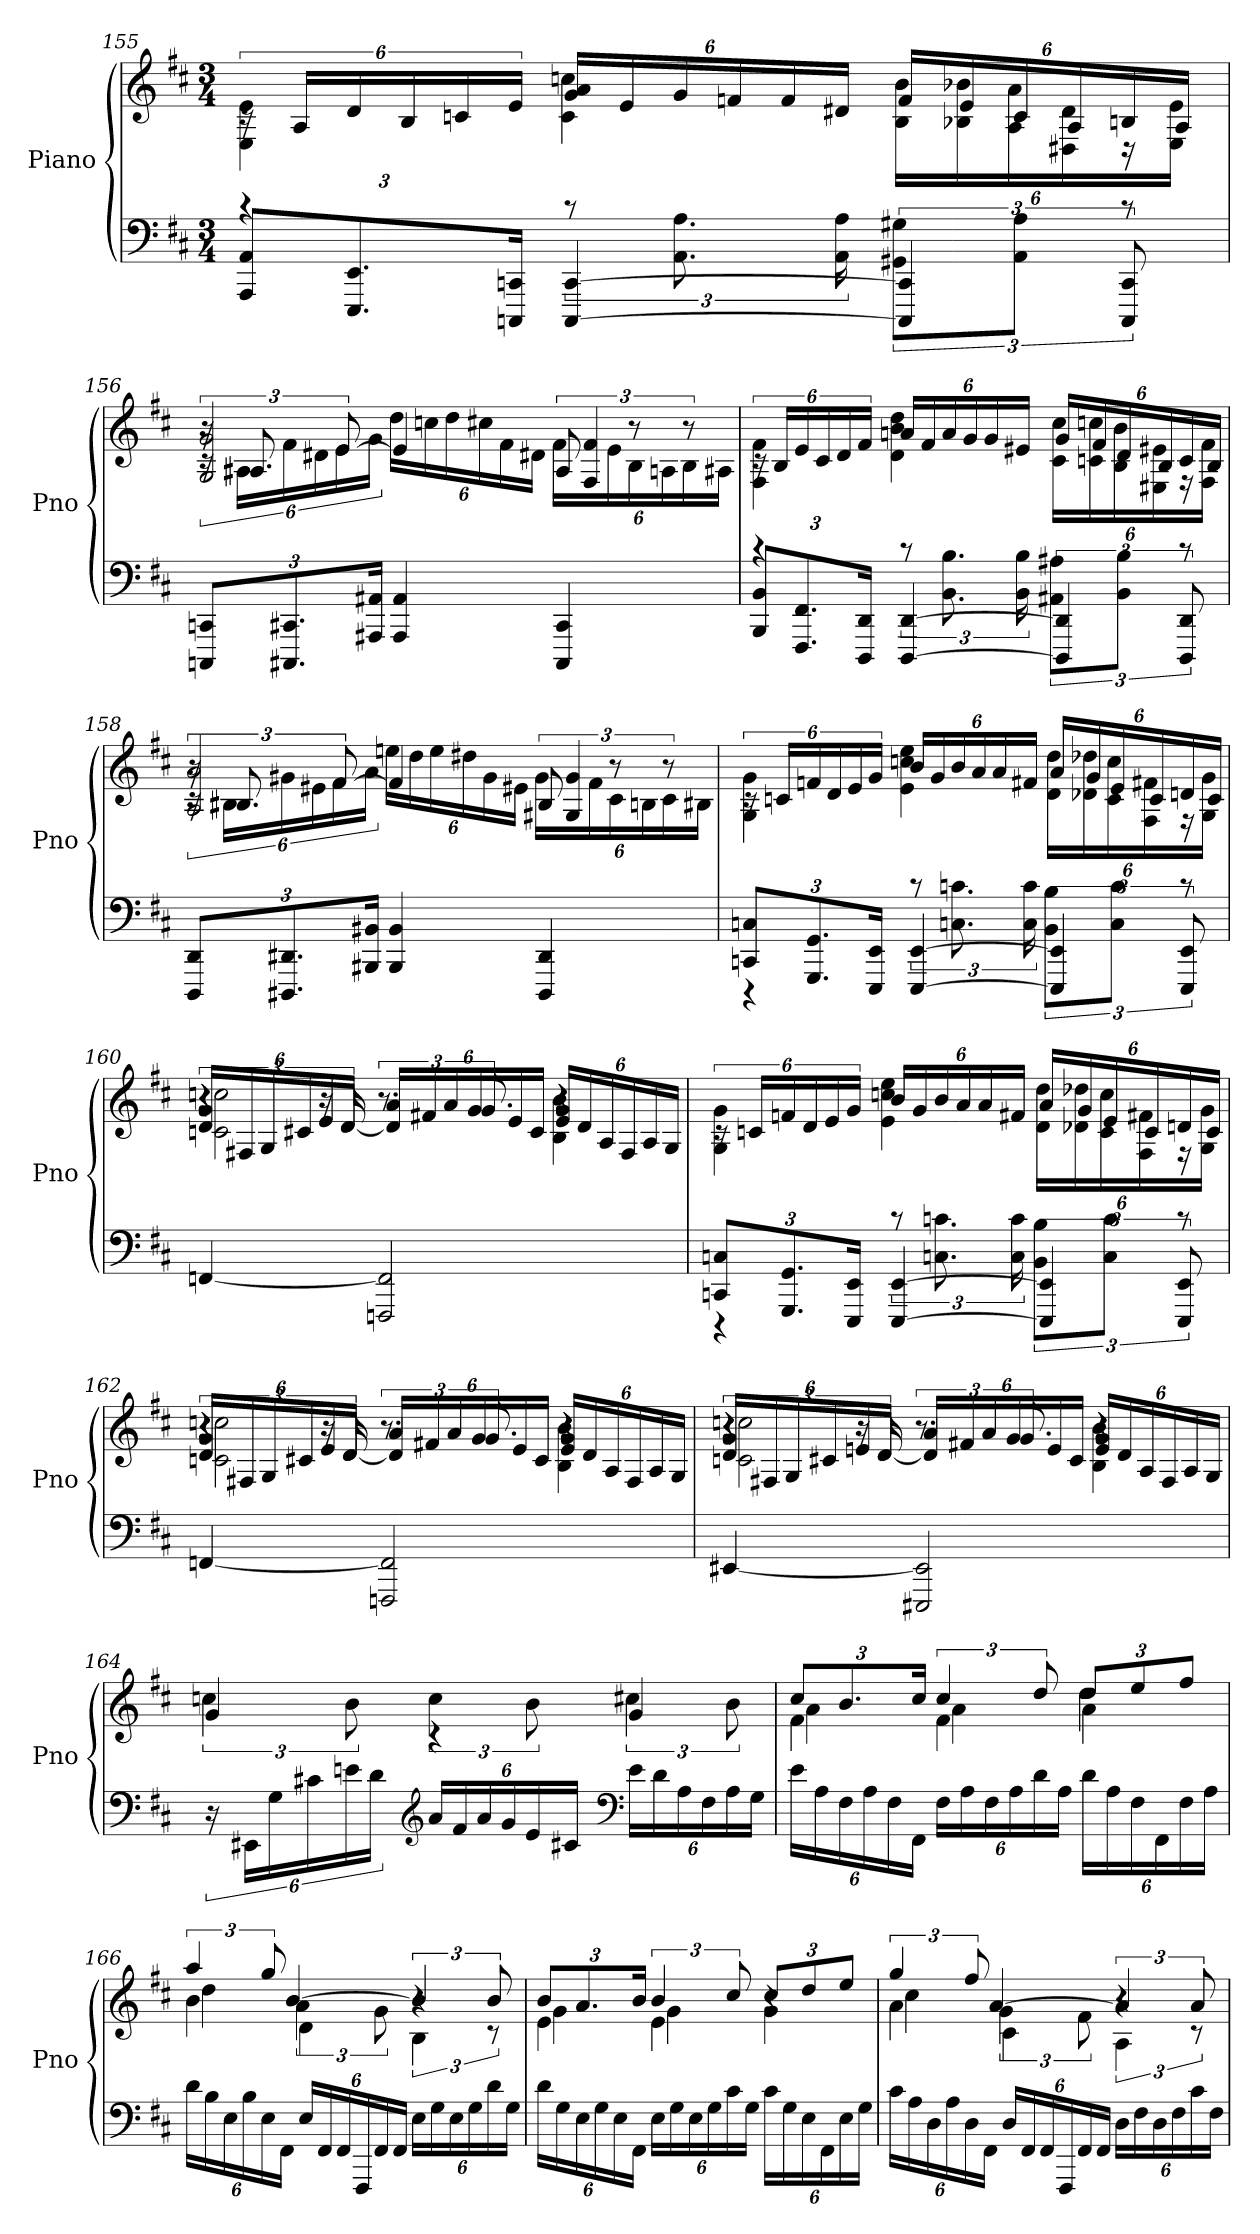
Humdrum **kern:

**kern	**kern
*part1	*part1
*staff2	*staff1
*I"Piano	*
*I'Pno	*
*clefF4	*clefG2
*k[f#c#]	*k[f#c#]
*M3/4	*M3/4
=155	=155
*^	*^
12AAA 12AAL	4rc	24rc	4E 4e
.	.	24ALL	.
12.EEE 12.EE	.	24d	.
.	.	24B	.
.	.	24cn	.
24CCCn 24CCnJk	.	24eJJ	.
[4CCC [4CC	12rc	24g 24aLL	4c 4ccn
.	.	24e	.
.	12.AA 12.A	24g	.
.	.	24fn	.
.	.	24f	.
.	24AA 24A	24d#XJJ	.
6CCC] 6CC]	12GG#X 12G#XL	24fLL	24B 24bLL
.	.	24e	24B-X 24b-X
.	12AA 12AJ	24c	24A 24a
.	.	24A	24D#X 24d#
12CCC 12CC	12rc	24Bn	24r
.	.	24AJJ	24E 24eJJ
*v	*v	*	*
=156	=156	=156
*	*	*^
12CCCn 12CCnL	24r	24rc	2G 2g
.	12.A#X/	24A#XLL	.
12.CCC#X 12.CC#X	.	24f#	.
.	.	24d#X	.
.	[12e/	24e	.
24AAA#X 24AA#XJk	.	24gJJ	.
4AAA# 4AA#	4e/]	24ddLL	.
.	.	24ccn	.
.	.	24dd	.
.	.	24cc#X	.
.	.	24f#	.
.	.	24d#XJJ	.
4CCC# 4CC#	12A#/	24f#LL	4F# 4f#
.	.	24e	.
.	12r	24B	.
.	.	24An	.
.	12r	24B	.
.	.	24A#XJJ	.
*	*	*v	*v
=157	=157	=157
*^	*	*
12BBB 12BBL	4rc	24rc	4F# 4f#
.	.	24BLL	.
12.FFF# 12.FF#	.	24e	.
.	.	24c#	.
.	.	24d	.
24DDD 24DDJk	.	24f#JJ	.
[4DDD [4DD	12rc	24anLL	4d 4b 4dd
.	.	24f#	.
.	12.BB 12.B	24a	.
.	.	24g	.
.	.	24g	.
.	24BB 24B	24e#XJJ	.
6DDD] 6DD]	12AA#X 12A#XL	24gLL	24c# 24cc#LL
.	.	24f#	24cn 24ccn
.	12BB 12BJ	24d	24B 24b
.	.	24B	24E#X 24e#X
12DDD 12DD	12rc	24c	24r
.	.	24BJJ	24F# 24f#JJ
*v	*v	*	*
=158	=158	=158
*	*	*^
12DDD 12DDL	24r	24rc	2A 2a
.	12.B#X/	24B#XLL	.
12.DDD#X 12.DD#X	.	24g#X	.
.	.	24e#X	.
.	[12f#/	24f#	.
24BBB#X 24BB#XJk	.	24aJJ	.
4BBB# 4BB#	4f#/]	24eenLL	.
.	.	24dd	.
.	.	24ee	.
.	.	24dd#X	.
.	.	24g#	.
.	.	24e#XJJ	.
4DDD# 4DD#	12B#/	24g#LL	4G#X 4g#
.	.	24f#	.
.	12r	24c#	.
.	.	24Bn	.
.	12r	24c#	.
.	.	24B#XJJ	.
*	*	*v	*v
=159	=159	=159
*^	*	*
12CCn 12CnL	4r	24rc	4G 4g
.	.	24cnLL	.
12.GGG 12.GG	.	24fn	.
.	.	24d	.
.	.	24e	.
24EEE 24EEJk	.	24gJJ	.
[4EEE [4EE	12rc	24bLL	4e 4ccn 4ee
.	.	24g	.
.	12.Cn 12.cn	24b	.
.	.	24a	.
.	.	24a	.
.	24C 24c	24f#XJJ	.
6EEE] 6EE]	12BB 12BL	24aLL	24d 24ddLL
.	.	24g	24d-X 24dd-X
.	12C 12cJ	24e	24c 24cc
.	.	24c	24F# 24f#X
12EEE 12EE	12rc	24dn	24r
.	.	24cJJ	24G 24gJJ
*v	*v	*	*
=160	=160	=160
*	*^	*^
[4FFn	4r	6r	24d 24gLL	2cn 2ccn
.	.	.	24F#X	.
.	.	.	24G	.
.	.	.	24c#X	.
.	.	24r	24e	.
.	.	[24d/	24dJJ	.
2FFFn 2FF]	12.r	4d/]	24aLL	.
.	.	.	24f#X	.
.	.	.	24a	.
.	12.g/	.	24g	.
.	.	.	24e	.
.	.	.	24c#JJ	.
.	4r	4r	24e 24gLL	4B 4b
.	.	.	24d	.
.	.	.	24A	.
.	.	.	24F#	.
.	.	.	24A	.
.	.	.	24GJJ	.
*	*	*v	*v	*v
=161	=161	=161
*^	*	*
12CCn 12CnL	4r	24rc	4G 4g
.	.	24cnLL	.
12.GGG 12.GG	.	24fn	.
.	.	24d	.
.	.	24e	.
24EEE 24EEJk	.	24gJJ	.
[4EEE [4EE	12rc	24bLL	4e 4ccn 4ee
.	.	24g	.
.	12.Cn 12.cn	24b	.
.	.	24a	.
.	.	24a	.
.	24C 24c	24f#XJJ	.
6EEE] 6EE]	12BB 12BL	24aLL	24d 24ddLL
.	.	24g	24d-X 24dd-X
.	12C 12cJ	24e	24c 24cc
.	.	24c	24F# 24f#X
12EEE 12EE	12rc	24dn	24r
.	.	24cJJ	24G 24gJJ
*v	*v	*	*
=162	=162	=162
*	*^	*^
[4FFn	4r	6r	24d 24gLL	2cn 2ccn
.	.	.	24F#X	.
.	.	.	24G	.
.	.	.	24c#X	.
.	.	24r	24e	.
.	.	[24d/	24dJJ	.
2FFFn 2FF]	12.r	4d/]	24aLL	.
.	.	.	24f#X	.
.	.	.	24a	.
.	12.g/	.	24g	.
.	.	.	24e	.
.	.	.	24c#JJ	.
.	4r	4r	24e 24gLL	4B 4b
.	.	.	24d	.
.	.	.	24A	.
.	.	.	24F#	.
.	.	.	24A	.
.	.	.	24GJJ	.
=163	=163	=163	=163	=163
[4EE#X	4r	6r	24d 24gLL	2cn 2ccn
.	.	.	24F#X	.
.	.	.	24G	.
.	.	.	24c#X	.
.	.	24r	24en	.
.	.	[24d/	24dJJ	.
2EEE#X 2EE#]	12.r	4d/]	24aLL	.
.	.	.	24f#X	.
.	.	.	24a	.
.	12.g/	.	24g	.
.	.	.	24e	.
.	.	.	24c#JJ	.
.	4r	4r	24e 24gLL	4B 4b
.	.	.	24d	.
.	.	.	24A	.
.	.	.	24F#	.
.	.	.	24A	.
.	.	.	24GJJ	.
*	*	*v	*v	*v
=164	=164	=164
24r	4g	6ccn
24EE#XLL	.	.
24G	.	.
24c#X	.	.
24en	.	12b
24dJJ	.	.
*clefG2	*	*
24aLL	4rc	6cc
24f#	.	.
24a	.	.
24g	.	.
24e	.	12b
24c#XJJ	.	.
*clefF4	*	*
24eLL	4g	6cc#X
24d	.	.
24A	.	.
24F#	.	.
24A	.	12b
24GJJ	.	.
=165	=165	=165
*	*	*^
24eLL	4f#\	4a	12cc#L
24A	.	.	.
24F#	.	.	12.b
24A	.	.	.
24F#	.	.	.
24FF#JJ	.	.	24cc#Jk
24F#LL	4f#\	4a	6cc#
24A	.	.	.
24F#	.	.	.
24A	.	.	.
24d	.	.	12dd
24AJJ	.	.	.
24dLL	4a\	4dd	12ddL
24A	.	.	.
24F#	.	.	12ee
24FF#	.	.	.
24F#	.	.	12ff#J
24AJJ	.	.	.
=166	=166	=166	=166
24dLL	4b\	4dd	6aa
24B	.	.	.
24E	.	.	.
24B	.	.	.
24E	.	.	12gg
24FF#JJ	.	.	.
24ELL	4d\	6a	[4b
24FF#	.	.	.
24FF#	.	.	.
24FFF#	.	.	.
24FF#	.	12g	.
24FF#JJ	.	.	.
24ELL	4r	6B	6b]
24G	.	.	.
24E	.	.	.
24G	.	.	.
24d	.	12rc	12b
24GJJ	.	.	.
=167	=167	=167	=167
24dLL	4e\	4g	12bL
24G	.	.	.
24E	.	.	12.a
24G	.	.	.
24E	.	.	.
24FF#JJ	.	.	24bJk
24ELL	4e\	4g	6b
24G	.	.	.
24E	.	.	.
24G	.	.	.
24c#	.	.	12cc#
24GJJ	.	.	.
24c#LL	4r	4g	12cc#L
24G	.	.	.
24E	.	.	12dd
24FF#	.	.	.
24E	.	.	12eeJ
24GJJ	.	.	.
=168	=168	=168	=168
24c#LL	4a\	4cc#	6gg
24A	.	.	.
24D	.	.	.
24A	.	.	.
24D	.	.	12ff#
24FF#JJ	.	.	.
24DLL	4c#\	6g	[4a
24FF#	.	.	.
24FF#	.	.	.
24FFF#	.	.	.
24FF#	.	12f#	.
24FF#JJ	.	.	.
24DLL	4r	6A	6a]
24F#	.	.	.
24D	.	.	.
24F#	.	.	.
24c#	.	12rc	12a
24F#JJ	.	.	.
*	*v	*v	*v
=	=
*-	*-
